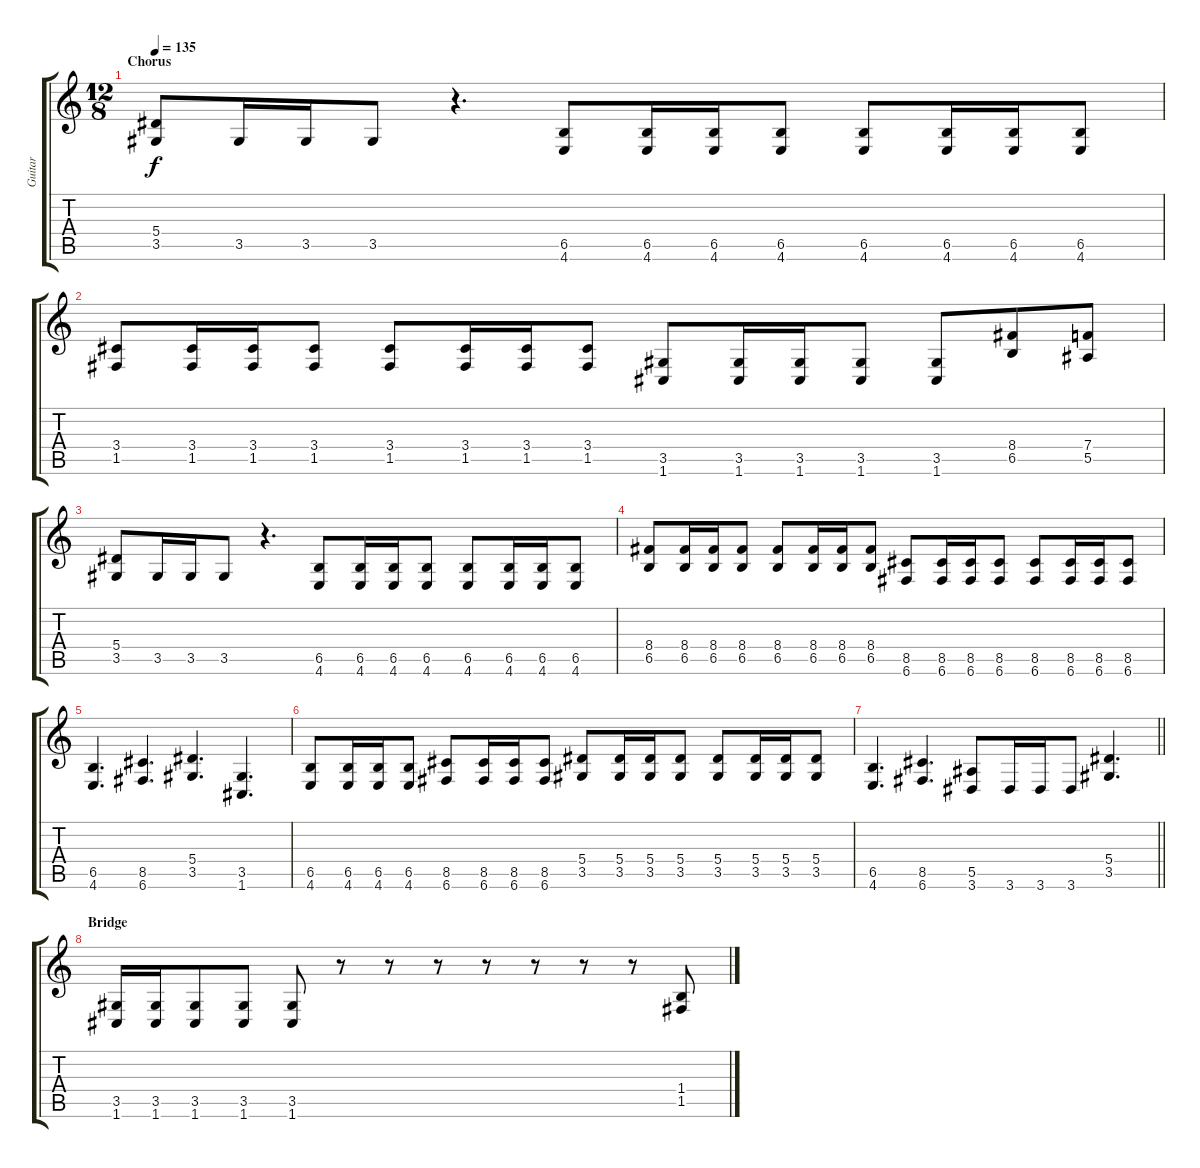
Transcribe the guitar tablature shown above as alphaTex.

\track ("Guitar" "Guitar") {instrument distortionguitar}
\staff {score tabs}
\tuning (C4 G3 Eb3 Bb2 F2 C2) {hide}
\ts (12 8)
\section ("" "Chorus")
\tempo 135
\clef g2
\ks c
(5.4 3.5).8{dy f} 3.5.16 3.5.16 3.5.8 r.4{d} (6.5 4.6).8 (6.5 4.6).16 (6.5 4.6).16 (6.5 4.6).8 (6.5 4.6).8 (6.5 4.6).16 (6.5 4.6).16 (6.5 4.6).8 |
(3.4 1.5).8 (3.4 1.5).16 (3.4 1.5).16 (3.4 1.5).8 (3.4 1.5).8 (3.4 1.5).16 (3.4 1.5).16 (3.4 1.5).8 (3.5 1.6).8 (3.5 1.6).16 (3.5 1.6).16 (3.5 1.6).8 (3.5 1.6).8 (8.4 6.5).8 (7.4 5.5).8 |
(5.4 3.5).8 3.5.16 3.5.16 3.5.8 r.4{d} (6.5 4.6).8 (6.5 4.6).16 (6.5 4.6).16 (6.5 4.6).8 (6.5 4.6).8 (6.5 4.6).16 (6.5 4.6).16 (6.5 4.6).8 |
(8.4 6.5).8 (8.4 6.5).16 (8.4 6.5).16 (8.4 6.5).8 (8.4 6.5).8 (8.4 6.5).16 (8.4 6.5).16 (8.4 6.5).8 (8.5 6.6).8 (8.5 6.6).16 (8.5 6.6).16 (8.5 6.6).8 (8.5 6.6).8 (8.5 6.6).16 (8.5 6.6).16 (8.5 6.6).8 |
(6.5 4.6).4{d} (8.5 6.6).4{d} (5.4 3.5).4{d} (3.5 1.6).4{d} |
(6.5 4.6).8 (6.5 4.6).16 (6.5 4.6).16 (6.5 4.6).8 (8.5 6.6).8 (8.5 6.6).16 (8.5 6.6).16 (8.5 6.6).8 (5.4 3.5).8 (5.4 3.5).16 (5.4 3.5).16 (5.4 3.5).8 (5.4 3.5).8 (5.4 3.5).16 (5.4 3.5).16 (5.4 3.5).8 |
\barLineRight lightlight
(6.5 4.6).4{d} (8.5 6.6).4{d} (5.5 3.6).8 3.6.16 3.6.16 3.6.8 (5.4 3.5).4{d} |
\section ("" "Bridge")
(3.5 1.6).16 (3.5 1.6).16 (3.5 1.6).8 (3.5 1.6).8 (3.5 1.6).8 r.8 r.8 r.8 r.8 r.8 r.8 r.8 (1.4 1.5).8
